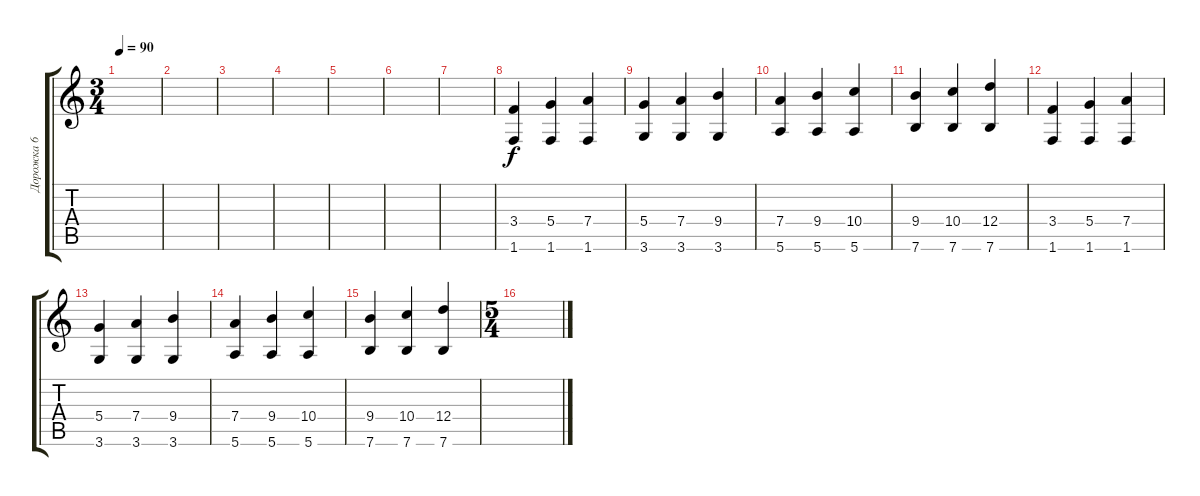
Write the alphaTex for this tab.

\track ("Дорожка 6" "Дорожка 6") {instrument contrabass}
\staff {score tabs}
\tuning (E4 B3 G3 D3 A2 E2) {hide}
\ts (3 4)
\tempo 90
\clef g2
\ks c
|
|
|
|
|
|
|
(3.4 1.6).4 (5.4 1.6).4 (7.4 1.6).4 |
(5.4 3.6).4 (7.4 3.6).4 (9.4 3.6).4 |
(7.4 5.6).4 (9.4 5.6).4 (10.4 5.6).4 |
(9.4 7.6).4 (10.4 7.6).4 (12.4 7.6).4 |
(3.4 1.6).4 (5.4 1.6).4 (7.4 1.6).4 |
(5.4 3.6).4 (7.4 3.6).4 (9.4 3.6).4 |
(7.4 5.6).4 (9.4 5.6).4 (10.4 5.6).4 |
(9.4 7.6).4 (10.4 7.6).4 (12.4 7.6).4 |
\ts (5 4)
